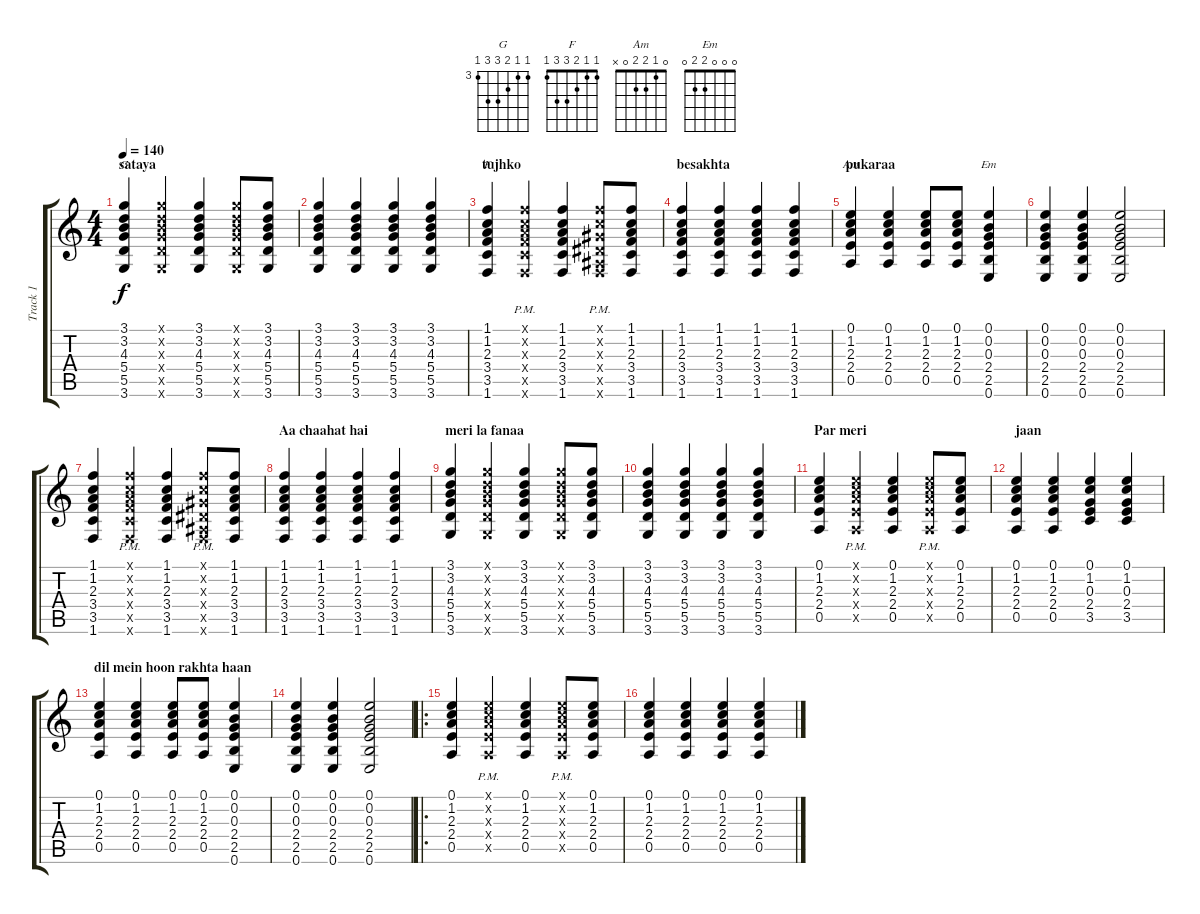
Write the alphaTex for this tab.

\track ("Track 1" "Track 1") {instrument acousticguitarsteel}
\staff {score tabs}
\tuning (E4 B3 G3 D3 A2 E2) {hide}
\chord ("G" 3 3 4 5 5 3) {firstfret 3}
\chord ("F" 1 1 2 3 3 1)
\chord ("Am" 0 1 2 2 0 x)
\chord ("Em" 0 0 0 2 2 0)
\ts (4 4)
\section ("" "sataya")
\tempo 140
\clef g2
\ks c
(3.1 3.2 4.3 5.4 5.5 3.6).4{ch "G" dy f} (3.1{x} 3.2{x} 4.3{x} 5.4{x} 5.5{x} 3.6{x}).4 (3.1 3.2 4.3 5.4 5.5 3.6).4 (3.1{x} 3.2{x} 4.3{x} 5.4{x} 5.5{x} 3.6{x}).8 (3.1 3.2 4.3 5.4 5.5 3.6).8 |
(3.1 3.2 4.3 5.4 5.5 3.6).4 (3.1 3.2 4.3 5.4 5.5 3.6).4 (3.1 3.2 4.3 5.4 5.5 3.6).4 (3.1 3.2 4.3 5.4 5.5 3.6).4 |
\section ("" "tujhko")
(1.1 1.2 2.3 3.4 3.5 1.6).4{ch "F"} (1.1{x} 1.2{pm x} 2.3{x} 3.4{x} 3.5{x} 1.6{x}).4 (1.1 1.2 2.3 3.4 3.5 1.6).4 (1.1{x} 1.2{pm x} 1.3{x} 1.4{x} 1.5{x} 1.6{x}).8 (1.1 1.2 2.3 3.4 3.5 1.6).8 |
\section ("" "besakhta")
(1.1 1.2 2.3 3.4 3.5 1.6).4 (1.1 1.2 2.3 3.4 3.5 1.6).4 (1.1 1.2 2.3 3.4 3.5 1.6).4 (1.1 1.2 2.3 3.4 3.5 1.6).4 |
\section ("" "pukaraa")
(0.1 1.2 2.3 2.4 0.5).4{ch "Am"} (0.1 1.2 2.3 2.4 0.5).4 (0.1 1.2 2.3 2.4 0.5).8 (0.1 1.2 2.3 2.4 0.5).8 (0.1 0.2 0.3 2.4 2.5 0.6).4{ch "Em"} |
(0.1 0.2 0.3 2.4 2.5 0.6).4 (0.1 0.2 0.3 2.4 2.5 0.6).4 (0.1 0.2 0.3 2.4 2.5 0.6).2 |
(1.1 1.2 2.3 3.4 3.5 1.6).4 (1.1{x} 1.2{pm x} 2.3{x} 3.4{x} 3.5{x} 1.6{x}).4 (1.1 1.2 2.3 3.4 3.5 1.6).4 (1.1{x} 1.2{pm x} 1.3{x} 1.4{x} 1.5{x} 1.6{x}).8 (1.1 1.2 2.3 3.4 3.5 1.6).8 |
\section ("" "Aa chaahat hai")
(1.1 1.2 2.3 3.4 3.5 1.6).4 (1.1 1.2 2.3 3.4 3.5 1.6).4 (1.1 1.2 2.3 3.4 3.5 1.6).4 (1.1 1.2 2.3 3.4 3.5 1.6).4 |
\section ("" "meri la fanaa")
(3.1 3.2 4.3 5.4 5.5 3.6).4 (3.1{x} 3.2{x} 4.3{x} 5.4{x} 5.5{x} 3.6{x}).4 (3.1 3.2 4.3 5.4 5.5 3.6).4 (3.1{x} 3.2{x} 4.3{x} 5.4{x} 5.5{x} 3.6{x}).8 (3.1 3.2 4.3 5.4 5.5 3.6).8 |
(3.1 3.2 4.3 5.4 5.5 3.6).4 (3.1 3.2 4.3 5.4 5.5 3.6).4 (3.1 3.2 4.3 5.4 5.5 3.6).4 (3.1 3.2 4.3 5.4 5.5 3.6).4 |
\section ("" "Par meri")
(0.1 1.2 2.3 2.4 0.5).4 (0.1{x} 1.2{x} 2.3{x} 2.4{x} 0.5{pm x}).4 (0.1 1.2 2.3 2.4 0.5).4 (0.1{x} 1.2{x} 2.3{x} 2.4{x} 0.5{pm x}).8 (0.1 1.2 2.3 2.4 0.5).8 |
\section ("" " jaan ")
(0.1 1.2 2.3 2.4 0.5).4 (0.1 1.2 2.3 2.4 0.5).4 (0.1 1.2 0.3 2.4 3.5).4 (0.1 1.2 0.3 2.4 3.5).4 |
\section ("" "dil mein hoon rakhta haan")
(0.1 1.2 2.3 2.4 0.5).4 (0.1 1.2 2.3 2.4 0.5).4 (0.1 1.2 2.3 2.4 0.5).8 (0.1 1.2 2.3 2.4 0.5).8 (0.1 0.2 0.3 2.4 2.5 0.6).4 |
(0.1 0.2 0.3 2.4 2.5 0.6).4 (0.1 0.2 0.3 2.4 2.5 0.6).4 (0.1 0.2 0.3 2.4 2.5 0.6).2 |
\ro
(0.1 1.2 2.3 2.4 0.5).4 (0.1{x} 1.2{x} 2.3{x} 2.4{x} 0.5{pm x}).4 (0.1 1.2 2.3 2.4 0.5).4 (0.1{x} 1.2{x} 2.3{x} 2.4{x} 0.5{pm x}).8 (0.1 1.2 2.3 2.4 0.5).8 |
(0.1 1.2 2.3 2.4 0.5).4 (0.1 1.2 2.3 2.4 0.5).4 (0.1 1.2 2.3 2.4 0.5).4 (0.1 1.2 2.3 2.4 0.5).4
